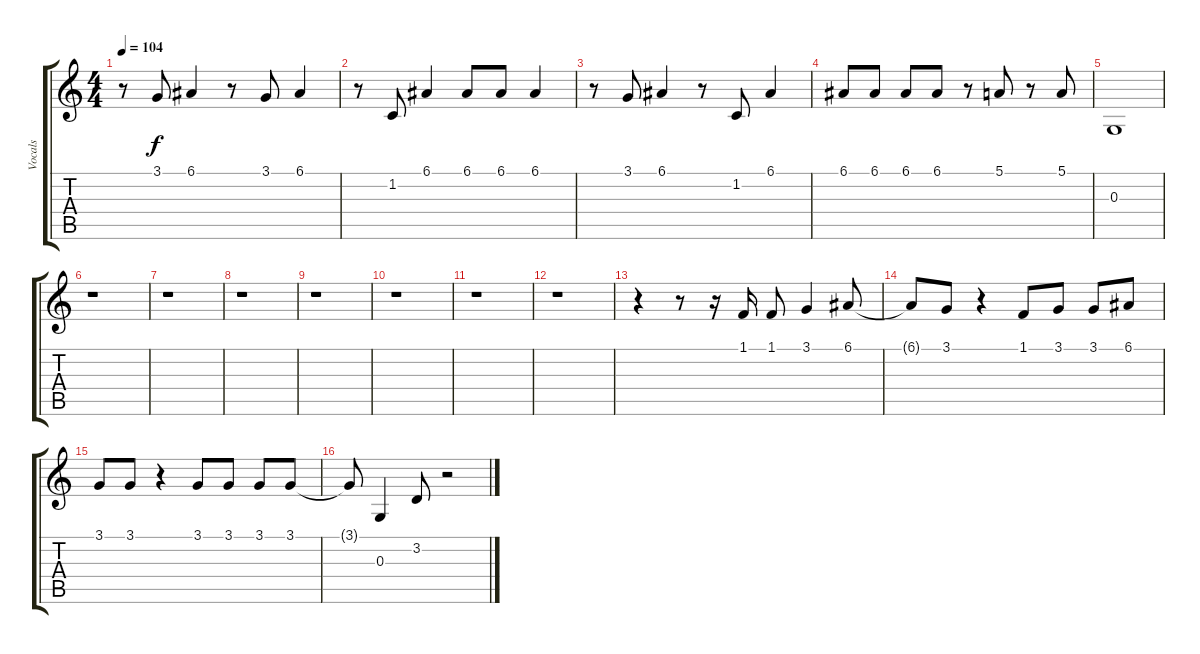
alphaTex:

\track ("Vocals" "Vocals") {instrument stringensemble1}
\staff {score tabs}
\tuning (E4 B3 G3 D3 A2 E2) {hide}
\ts (4 4)
\tempo 104
\clef g2
\ks c
r.8{dy f volume 16} 3.1.8 6.1.4 r.8 3.1.8 6.1.4 |
r.8 1.2.8 6.1.4 6.1.8 6.1.8 6.1.4 |
r.8 3.1.8 6.1.4 r.8 1.2.8 6.1.4 |
6.1.8 6.1.8 6.1.8 6.1.8 r.8 5.1.8 r.8 5.1.8 |
0.3.1 |
r.1 |
r.1 |
r.1 |
r.1 |
r.1 |
r.1 |
r.1 |
r.4 r.8 r.16{volume 14} 1.1.16 1.1.8 3.1.4 6.1.8 |
6.1{t}.8 3.1.8 r.4 1.1.8 3.1.8 3.1.8 6.1.8 |
3.1.8 3.1.8 r.4 3.1.8 3.1.8 3.1.8 3.1.8 |
3.1{t}.8 0.3.4 3.2.8 r.2
